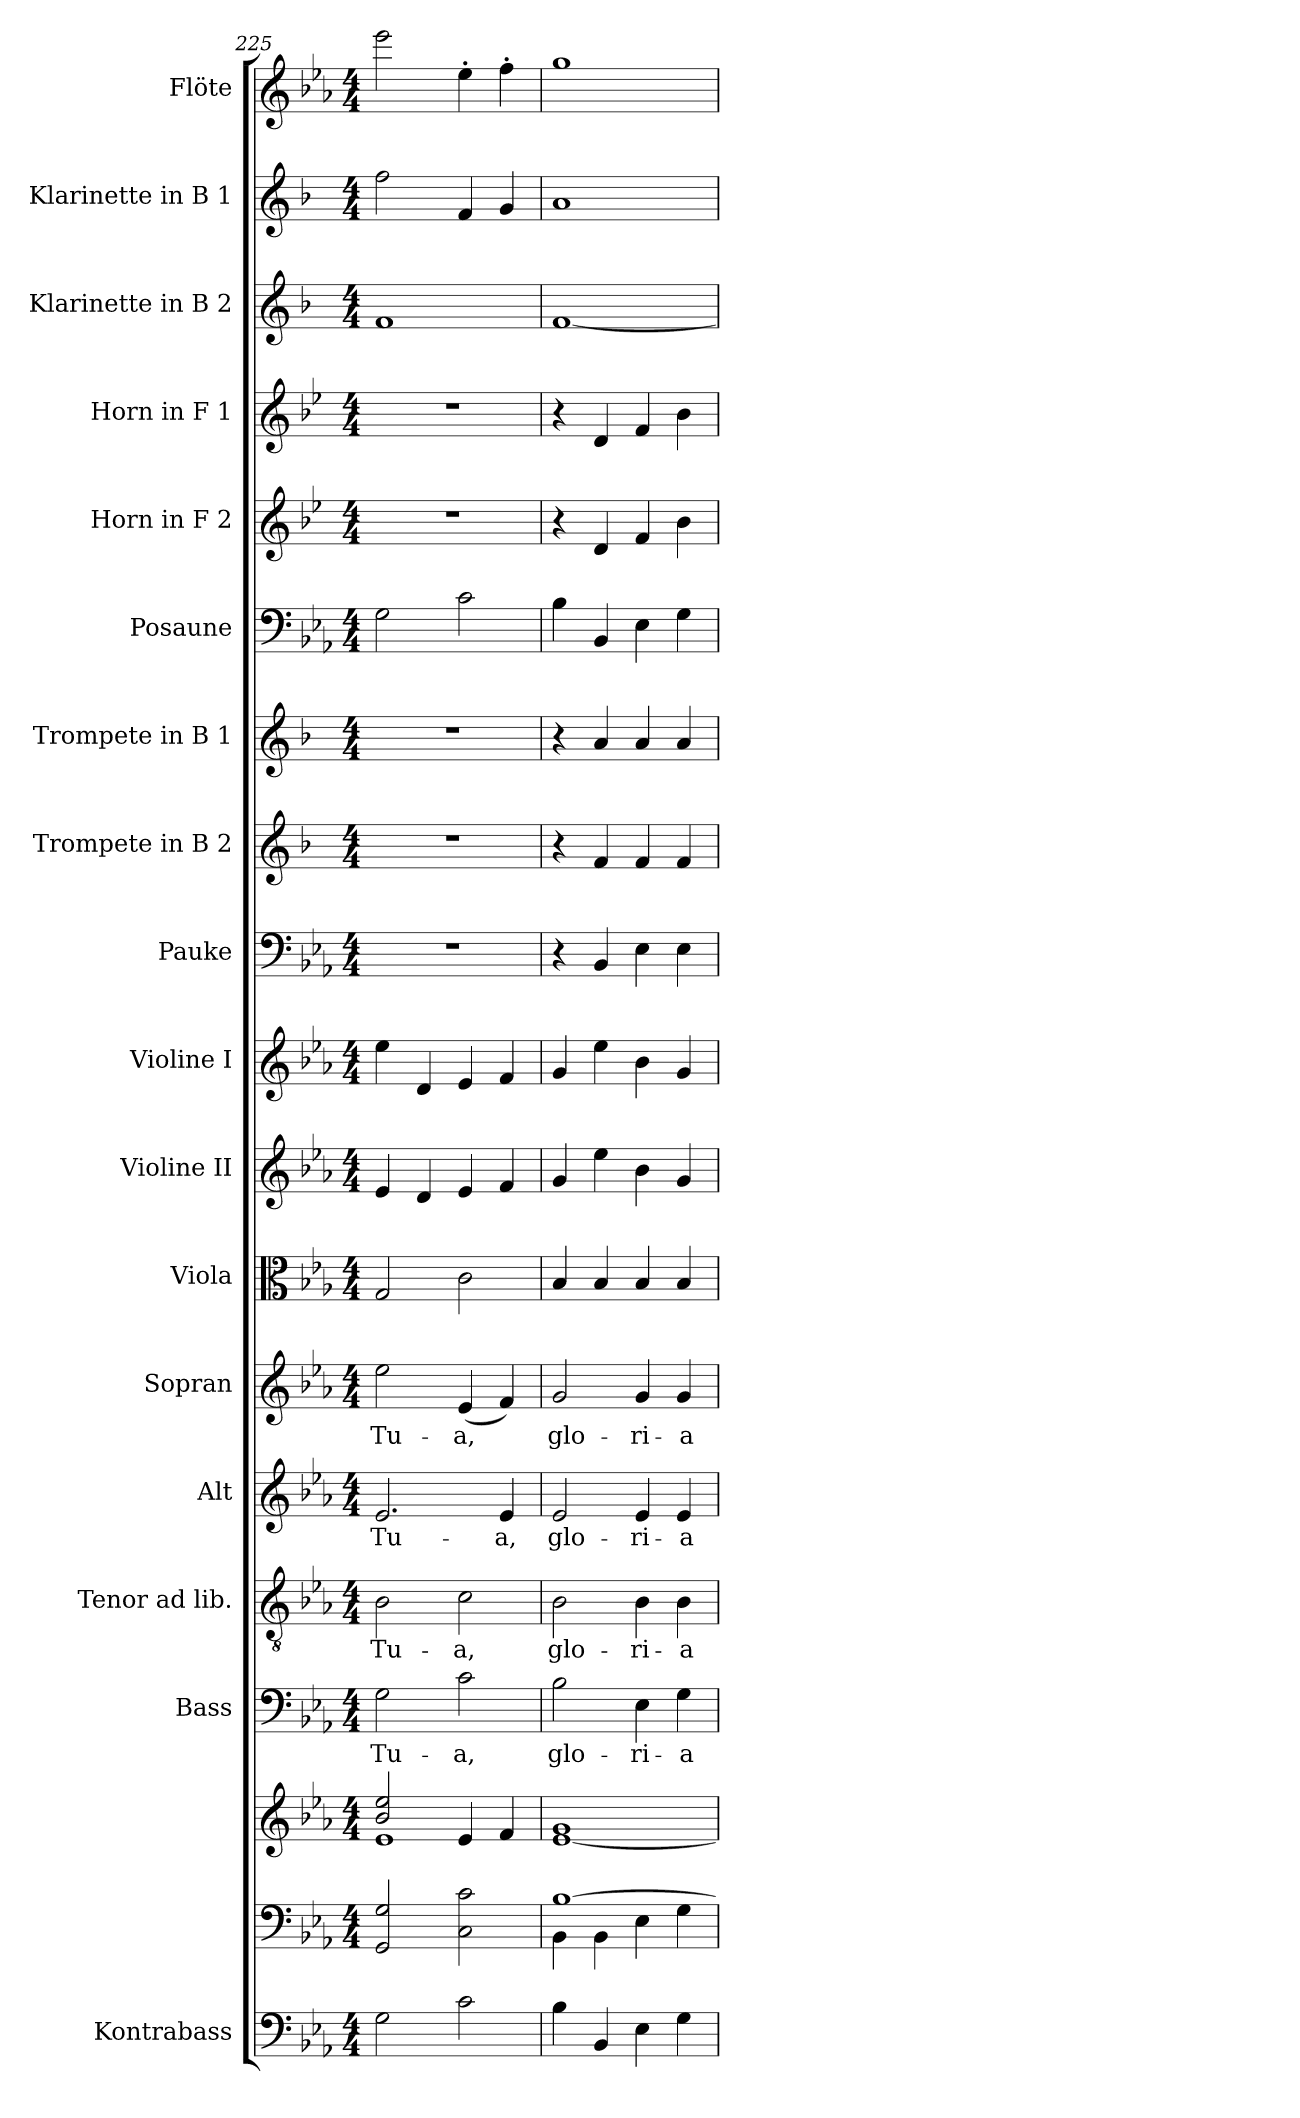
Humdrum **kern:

**kern	**kern	**kern	**kern	**text	**kern	**text	**kern	**text	**kern	**text	**kern	**kern	**kern	**kern	**kern	**kern	**kern	**kern	**kern	**kern	**kern	**kern
*part18	*part17	*part17	*part16	*part16	*part15	*part15	*part14	*part14	*part13	*part13	*part12	*part11	*part10	*part9	*part8	*part7	*part6	*part5	*part4	*part3	*part2	*part1
*staff19	*staff18	*staff17	*staff16	*staff16	*staff15	*staff15	*staff14	*staff14	*staff13	*staff13	*staff12	*staff11	*staff10	*staff9	*staff8	*staff7	*staff6	*staff5	*staff4	*staff3	*staff2	*staff1
*I"Kontrabass	*	*	*I"Bass	*	*I"Tenor ad lib.	*	*I"Alt	*	*I"Sopran	*	*I"Viola	*I"Violine II	*I"Violine I	*I"Pauke	*I"Trompete in B 2	*I"Trompete in B 1	*I"Posaune	*I"Horn in F 2	*I"Horn in F 1	*I"Klarinette in B 2	*I"Klarinette in B 1	*I"Flöte
*I'Kb.	*	*	*I'B	*	*I'T	*	*I'A	*	*I'S	*	*I'Vla.	*I'Vl. II	*I'Vl. I	*I'Pk.	*	*	*I'Pos.	*I'Hrn. 2	*I'Hrn. 1	*	*	*I'Fl.
*clefF4	*clefF4	*clefG2	*clefF4	*	*clefGv2	*	*clefG2	*	*clefG2	*	*clefC3	*clefG2	*clefG2	*clefF4	*clefG2	*clefG2	*clefF4	*clefG2	*clefG2	*clefG2	*clefG2	*clefG2
*ITrd7c12	*	*	*	*	*	*	*	*	*	*	*	*	*	*	*ITrd1c2	*ITrd1c2	*	*ITrd4c7	*ITrd4c7	*ITrd1c2	*ITrd1c2	*
*k[b-e-a-]	*k[b-e-a-]	*k[b-e-a-]	*k[b-e-a-]	*	*k[b-e-a-]	*	*k[b-e-a-]	*	*k[b-e-a-]	*	*k[b-e-a-]	*k[b-e-a-]	*k[b-e-a-]	*k[b-e-a-]	*k[b-e-a-]	*k[b-e-a-]	*k[b-e-a-]	*k[b-e-a-]	*k[b-e-a-]	*k[b-e-a-]	*k[b-e-a-]	*k[b-e-a-]
*E-:	*E-:	*E-:	*E-:	*	*E-:	*	*E-:	*	*E-:	*	*E-:	*E-:	*E-:	*E-:	*E-:	*E-:	*E-:	*E-:	*E-:	*E-:	*E-:	*E-:
*M4/4	*M4/4	*M4/4	*M4/4	*	*M4/4	*	*M4/4	*	*M4/4	*	*M4/4	*M4/4	*M4/4	*M4/4	*M4/4	*M4/4	*M4/4	*M4/4	*M4/4	*M4/4	*M4/4	*M4/4
=225	=225	=225	=225	=225	=225	=225	=225	=225	=225	=225	=225	=225	=225	=225	=225	=225	=225	=225	=225	=225	=225	=225
*	*	*^	*	*	*	*	*	*	*	*	*	*	*	*	*	*	*	*	*	*	*	*
!	!	!	!	!	!LO:LY:b	!	!LO:LY:b	!	!LO:LY:b	!	!LO:LY:b	!	!	!	!	!	!	!	!	!	!	!	!
2GG\	2GG/ 2G/	2b-/ 2ee-/	1e-	2G\	Tu-	2B-\	Tu-	2.e-/	Tu-	2ee-\	Tu-	2G/	4e-/	4ee-\	1r	1r	1r	2G\	1r	1r	1e-	2ee-\	2eee-\
.	.	.	.	.	.	.	.	.	.	.	.	.	4d/	4d/	.	.	.	.	.	.	.	.	.
!	!	!	!	!	!LO:LY:b	!	!LO:LY:b	!	!	!	!LO:LY:b	!	!	!	!	!	!	!	!	!	!	!	!
2C\	2C\ 2c\	4e-/	.	2c\	-a,	2c\	-a,	.	.	(<4e-/	-a,	2c\	4e-/	4e-/	.	.	.	2c\	.	.	.	4e-/	4ee-'>\
!	!	!	!	!	!	!	!	!	!LO:LY:b	!	!	!	!	!	!	!	!	!	!	!	!	!	!
.	.	4f/	.	.	.	.	.	4e-/	-a,	4f/)	.	.	4f/	4f/	.	.	.	.	.	.	.	4f/	4ff'>\
=226	=226	=226	=226	=226	=226	=226	=226	=226	=226	=226	=226	=226	=226	=226	=226	=226	=226	=226	=226	=226	=226	=226	=226
*	*^	*	*	*	*	*	*	*	*	*	*	*	*	*	*	*	*	*	*	*	*	*	*
!	!	!	!	!	!	!LO:LY:b	!	!LO:LY:b	!	!LO:LY:b	!	!LO:LY:b	!	!	!	!	!	!	!	!	!	!	!	!
4BB-\	[>1B-	4BB-\	1g	[<1e-	2B-\	glo-	2B-\	glo-	2e-/	glo-	2g/	glo-	4B-/	4g/	4g/	4r	4r	4r	4B-\	4r	4r	[1e-	1g	1gg
4BBB-/	.	4BB-\	.	.	.	.	.	.	.	.	.	.	4B-/	4ee-\	4ee-\	4BB-/	4e-/	4g/	4BB-/	4G/	4G/	.	.	.
!	!	!	!	!	!	!LO:LY:b	!	!LO:LY:b	!	!LO:LY:b	!	!LO:LY:b	!	!	!	!	!	!	!	!	!	!	!	!
4EE-\	.	4E-\	.	.	4E-\	-ri-	4B-\	-ri-	4e-/	-ri-	4g/	-ri-	4B-/	4b-\	4b-\	4E-\	4e-/	4g/	4E-\	4B-/	4B-/	.	.	.
!	!	!	!	!	!	!LO:LY:b	!	!LO:LY:b	!	!LO:LY:b	!	!LO:LY:b	!	!	!	!	!	!	!	!	!	!	!	!
4GG\	.	4G\	.	.	4G\	-a	4B-\	-a	4e-/	-a	4g/	-a	4B-/	4g/	4g/	4E-\	4e-/	4g/	4G\	4e-\	4e-\	.	.	.
*	*v	*v	*	*	*	*	*	*	*	*	*	*	*	*	*	*	*	*	*	*	*	*	*	*
*	*	*v	*v	*	*	*	*	*	*	*	*	*	*	*	*	*	*	*	*	*	*	*	*
=	=	=	=	=	=	=	=	=	=	=	=	=	=	=	=	=	=	=	=	=	=	=
*-	*-	*-	*-	*-	*-	*-	*-	*-	*-	*-	*-	*-	*-	*-	*-	*-	*-	*-	*-	*-	*-	*-
